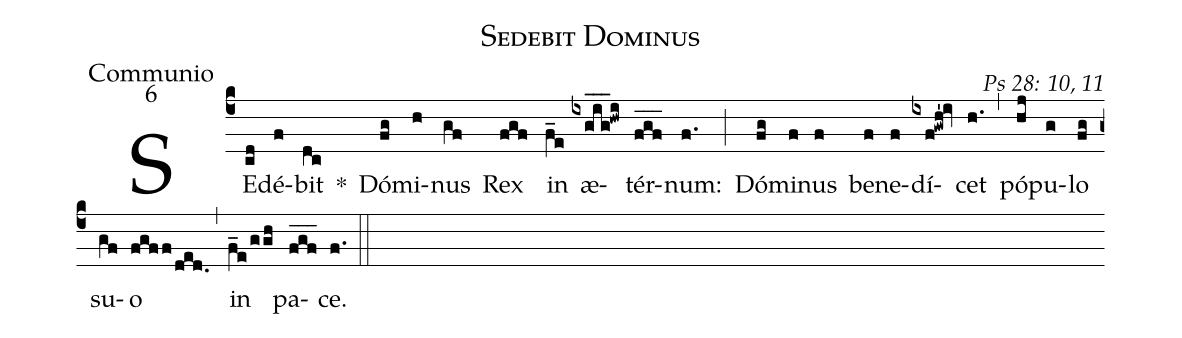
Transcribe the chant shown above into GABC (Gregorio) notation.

name: Sedebit Dominus;
office-part: Communio;
mode: 6;
commentary: Ps 28: 10, 11;
%%
(c4) SE(cd)dé(f)bit(dc) *() Dó(fg)mi(h)nus(gf) Rex(fgf) in(f_e) æ(ixg_i_g_!hwi)tér(f_g_f_)num:(f.) (;) Dó(fg)mi(f)nus(f) be(f)ne(f)dí(ixf!gwh'!iv)cet(h.) (,) pó(hj)pu(g)lo(fg) su(gf)o(fgff/ded.) (,) in(f_e/ggh) pa(f_g_f_)ce.(f.) (::)
